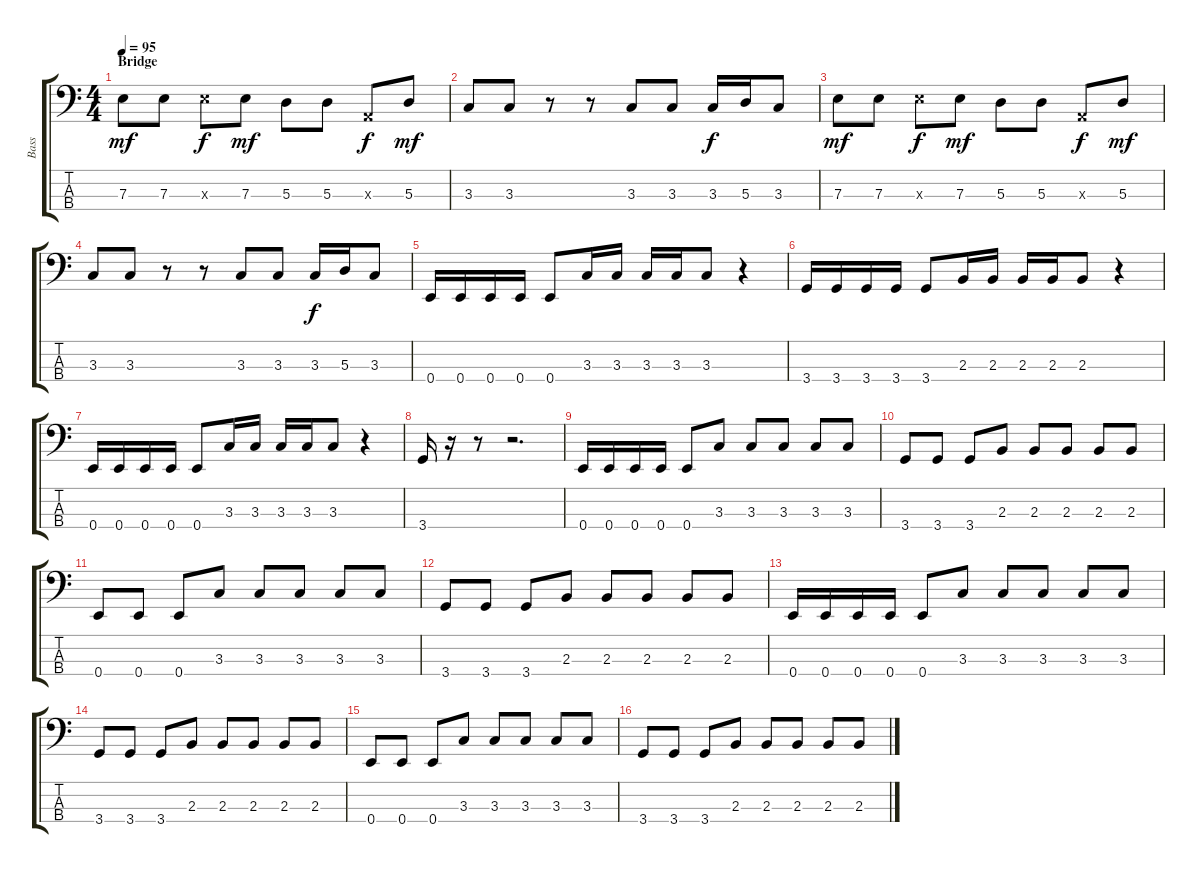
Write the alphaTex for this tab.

\track ("Bass" "Bass") {instrument electricbassfinger}
\staff {score tabs}
\tuning (G2 D2 A1 E1) {hide}
\ts (4 4)
\section ("" "Bridge")
\tempo 95
\clef f4
\ks c
7.3.8{dy mf} 7.3.8 7.3{x}.8{dy f} 7.3.8{dy mf} 5.3.8 5.3.8 0.3{x}.8{dy f} 5.3.8{dy mf} |
3.3.8 3.3.8 r.8 r.8 3.3.8 3.3.8 3.3.16{dy f} 5.3.16 3.3.8 |
7.3.8{dy mf} 7.3.8 7.3{x}.8{dy f} 7.3.8{dy mf} 5.3.8 5.3.8 0.3{x}.8{dy f} 5.3.8{dy mf} |
3.3.8 3.3.8 r.8 r.8 3.3.8 3.3.8 3.3.16{dy f} 5.3.16 3.3.8 |
0.4.16 0.4.16 0.4.16 0.4.16 0.4.8 3.3.16 3.3.16 3.3.16 3.3.16 3.3.8 r.4 |
3.4.16 3.4.16 3.4.16 3.4.16 3.4.8 2.3.16 2.3.16 2.3.16 2.3.16 2.3.8 r.4 |
0.4.16 0.4.16 0.4.16 0.4.16 0.4.8 3.3.16 3.3.16 3.3.16 3.3.16 3.3.8 r.4 |
3.4.16 r.16 r.8 r.2{d} |
0.4.16 0.4.16 0.4.16 0.4.16 0.4.8 3.3.8 3.3.8 3.3.8 3.3.8 3.3.8 |
3.4.8 3.4.8 3.4.8 2.3.8 2.3.8 2.3.8 2.3.8 2.3.8 |
0.4.8 0.4.8 0.4.8 3.3.8 3.3.8 3.3.8 3.3.8 3.3.8 |
3.4.8 3.4.8 3.4.8 2.3.8 2.3.8 2.3.8 2.3.8 2.3.8 |
0.4.16 0.4.16 0.4.16 0.4.16 0.4.8 3.3.8 3.3.8 3.3.8 3.3.8 3.3.8 |
3.4.8 3.4.8 3.4.8 2.3.8 2.3.8 2.3.8 2.3.8 2.3.8 |
0.4.8 0.4.8 0.4.8 3.3.8 3.3.8 3.3.8 3.3.8 3.3.8 |
3.4.8 3.4.8 3.4.8 2.3.8 2.3.8 2.3.8 2.3.8 2.3.8
